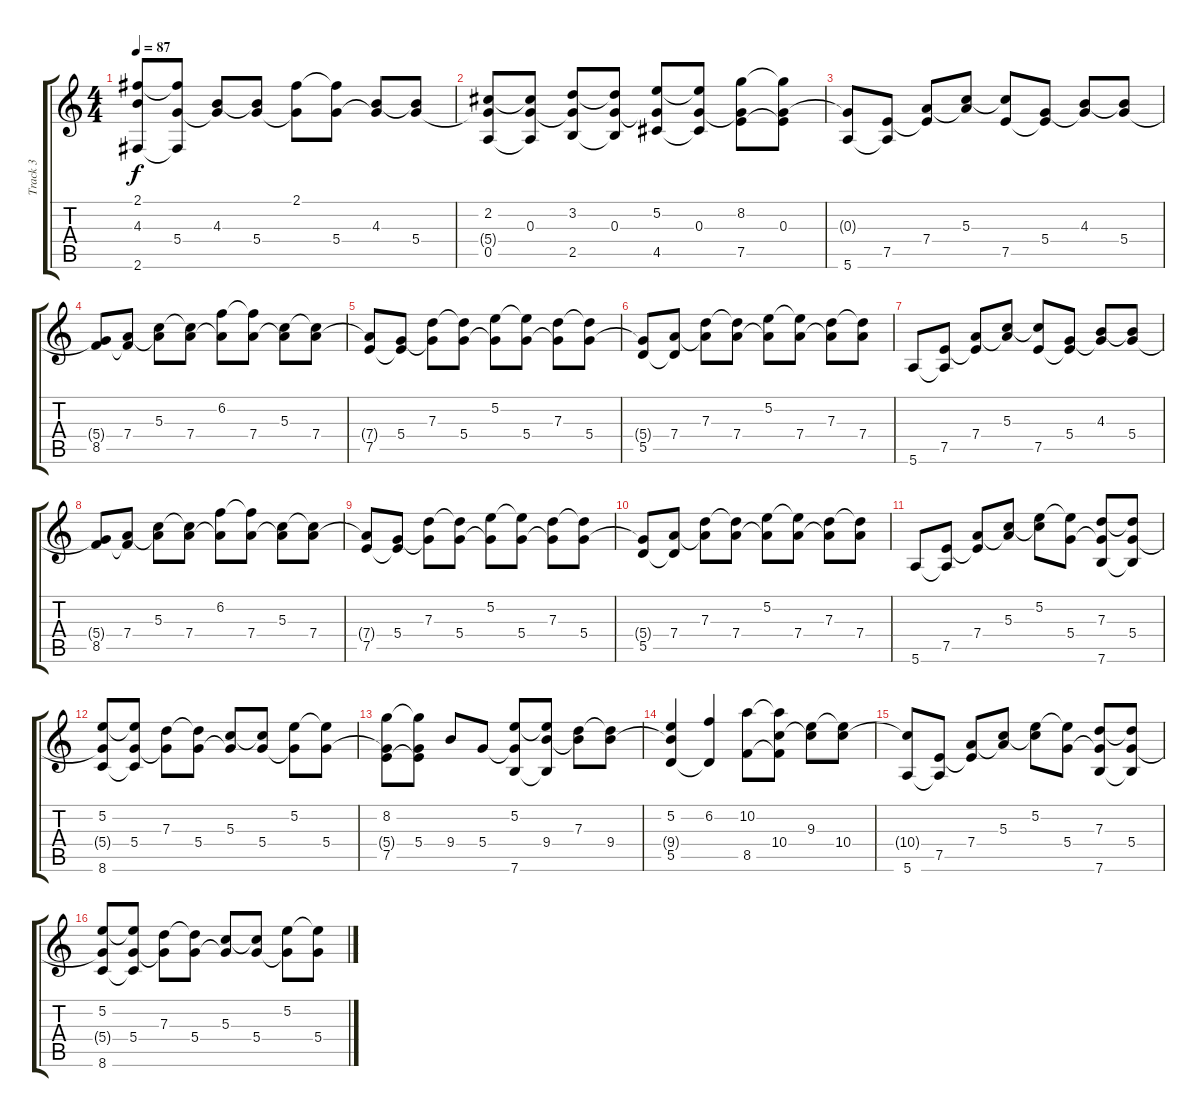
\track ("Track 3" "Track 3") {instrument acousticguitarnylon}
\staff {score tabs}
\tuning (E4 B3 G3 D3 A2 E2) {hide}
\ts (4 4)
\tempo 87
\clef g2
\ks c
(2.1 4.3{t} 2.6).8{dy f} (2.1{t} 5.4 2.6{t}).8 (4.3 5.4{t}).8 (4.3{t} 5.4).8 (2.1 5.4{t}).8 (2.1{t} 5.4).8 (4.3 5.4{t}).8 (4.3{t} 5.4).8 |
(2.2 5.4{t} 0.5).8 (2.2{t} 0.3 0.5{t}).8 (3.2 0.3{t} 2.5).8 (3.2{t} 0.3 2.5{t}).8 (5.2 0.3{t} 4.5).8 (5.2{t} 0.3 4.5{t}).8 (8.2 0.3{t} 7.5).8 (8.2{t} 0.3 7.5{t}).8 |
(0.3{t} 5.6).8 (7.5 5.6{t}).8 (7.4 7.5{t}).8 (5.3 7.4{t}).8 (5.3{t} 7.5).8 (5.4 7.5{t}).8 (4.3 5.4{t}).8 (4.3{t} 5.4).8 |
(5.4{t} 8.5).8 (7.4 8.5{t}).8 (5.3 7.4{t}).8 (5.3{t} 7.4).8 (6.2 7.4{t}).8 (6.2{t} 7.4).8 (5.3 7.4{t}).8 (5.3{t} 7.4).8 |
(7.4{t} 7.5).8 (5.4 7.5{t}).8 (7.3 5.4{t}).8 (7.3{t} 5.4).8 (5.2 5.4{t}).8 (5.2{t} 5.4).8 (7.3 5.4{t}).8 (7.3{t} 5.4).8 |
(5.4{t} 5.5).8 (7.4 5.5{t}).8 (7.3 7.4{t}).8 (7.3{t} 7.4).8 (5.2 7.4{t}).8 (5.2{t} 7.4).8 (7.3 7.4{t}).8 (7.3{t} 7.4).8 |
5.6.8 (7.5 5.6{t}).8 (7.4 7.5{t}).8 (5.3 7.4{t}).8 (5.3{t} 7.5).8 (5.4 7.5{t}).8 (4.3 5.4{t}).8 (4.3{t} 5.4).8 |
(5.4{t} 8.5).8 (7.4 8.5{t}).8 (5.3 7.4{t}).8 (5.3{t} 7.4).8 (6.2 7.4{t}).8 (6.2{t} 7.4).8 (5.3 7.4{t}).8 (5.3{t} 7.4).8 |
(7.4{t} 7.5).8 (5.4 7.5{t}).8 (7.3 5.4{t}).8 (7.3{t} 5.4).8 (5.2 5.4{t}).8 (5.2{t} 5.4).8 (7.3 5.4{t}).8 (7.3{t} 5.4).8 |
(5.4{t} 5.5).8 (7.4 5.5{t}).8 (7.3 7.4{t}).8 (7.3{t} 7.4).8 (5.2 7.4{t}).8 (5.2{t} 7.4).8 (7.3 7.4{t}).8 (7.3{t} 7.4).8 |
5.6.8 (7.5 5.6{t}).8 (7.4 7.5{t}).8 (5.3 7.4{t}).8 (5.2 5.3{t}).8 (5.2{t} 5.4).8 (7.3 5.4{t} 7.6).8 (7.3{t} 5.4 7.6{t}).8 |
(5.2 5.4{t} 8.6).8 (5.2{t} 5.4 8.6{t}).8 (7.3 5.4{t}).8 (7.3{t} 5.4).8 (5.3 5.4{t}).8 (5.3{t} 5.4).8 (5.2 5.4{t}).8 (5.2{t} 5.4).8 |
(8.2 5.4{t} 7.5).8 (8.2{t} 5.4 7.5{t}).8 9.4.8 5.4.8 (5.2 5.4{t} 7.6).8 (5.2{t} 9.4 7.6{t}).8 (7.3 9.4{t}).8 (7.3{t} 9.4).8 |
(5.2 9.4{t} 5.5).4 (6.2 5.5{t}).4 (10.2 8.5).8 (10.2{t} 10.4 8.5{t}).8 (9.3 10.4{t}).8 (9.3{t} 10.4).8 |
(10.4{t} 5.6).8 (7.5 5.6{t}).8 (7.4 7.5{t}).8 (5.3 7.4{t}).8 (5.2 5.3{t}).8 (5.2{t} 5.4).8 (7.3 5.4{t} 7.6).8 (7.3{t} 5.4 7.6{t}).8 |
(5.2 5.4{t} 8.6).8 (5.2{t} 5.4 8.6{t}).8 (7.3 5.4{t}).8 (7.3{t} 5.4).8 (5.3 5.4{t}).8 (5.3{t} 5.4).8 (5.2 5.4{t}).8 (5.2{t} 5.4).8
